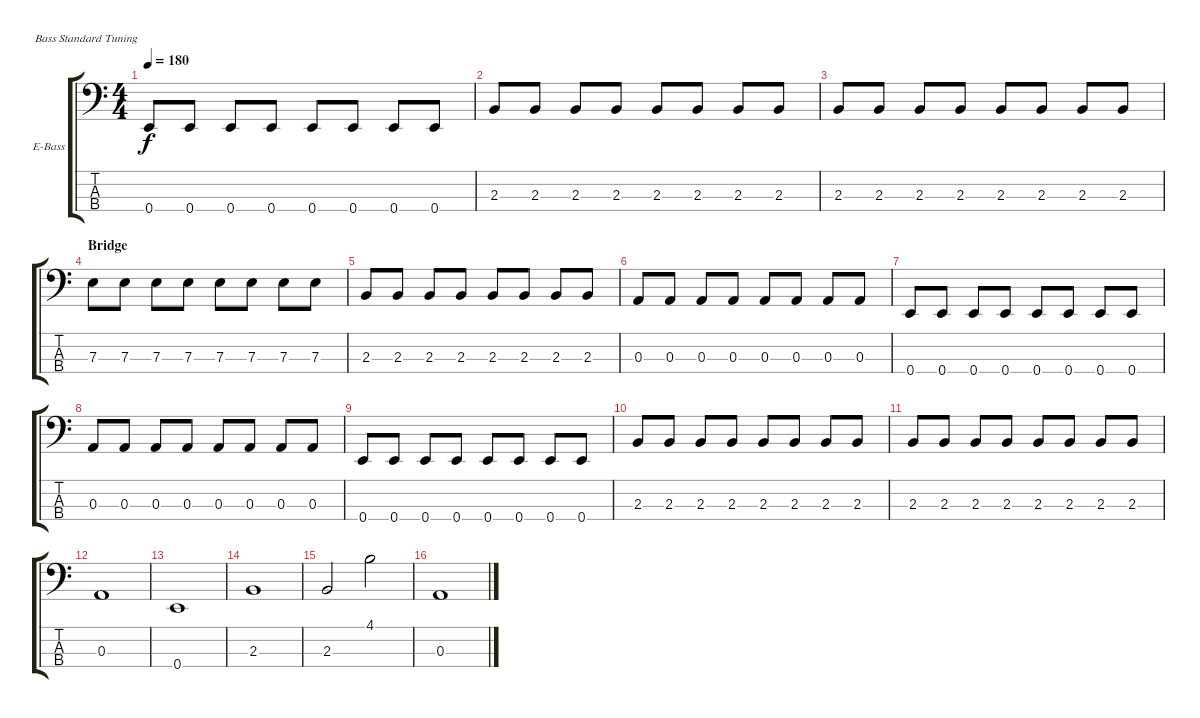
\defaultSystemsLayout 4
\bracketExtendMode groupsimilarinstruments
\firstSystemTrackNameOrientation horizontal
\otherSystemsTrackNameOrientation horizontal
\track ("Electric Bass" "E-Bass") {instrument electricbassfinger}
\staff {score tabs}
\tuning (G2 D2 A1 E1)
\ts (4 4)
\tempo 180
\clef f4
\ks c
0.4.8{dy f} 0.4.8 0.4.8 0.4.8 0.4.8 0.4.8 0.4.8 0.4.8 |
2.3.8 2.3.8 2.3.8 2.3.8 2.3.8 2.3.8 2.3.8 2.3.8 |
2.3.8 2.3.8 2.3.8 2.3.8 2.3.8 2.3.8 2.3.8 2.3.8 |
\section ("" "Bridge")
7.3.8 7.3.8 7.3.8 7.3.8 7.3.8 7.3.8 7.3.8 7.3.8 |
2.3.8 2.3.8 2.3.8 2.3.8 2.3.8 2.3.8 2.3.8 2.3.8 |
0.3.8 0.3.8 0.3.8 0.3.8 0.3.8 0.3.8 0.3.8 0.3.8 |
0.4.8 0.4.8 0.4.8 0.4.8 0.4.8 0.4.8 0.4.8 0.4.8 |
0.3.8 0.3.8 0.3.8 0.3.8 0.3.8 0.3.8 0.3.8 0.3.8 |
0.4.8 0.4.8 0.4.8 0.4.8 0.4.8 0.4.8 0.4.8 0.4.8 |
2.3.8 2.3.8 2.3.8 2.3.8 2.3.8 2.3.8 2.3.8 2.3.8 |
2.3.8 2.3.8 2.3.8 2.3.8 2.3.8 2.3.8 2.3.8 2.3.8 |
0.3.1 |
0.4.1 |
2.3.1 |
2.3.2 4.1.2 |
0.3.1
